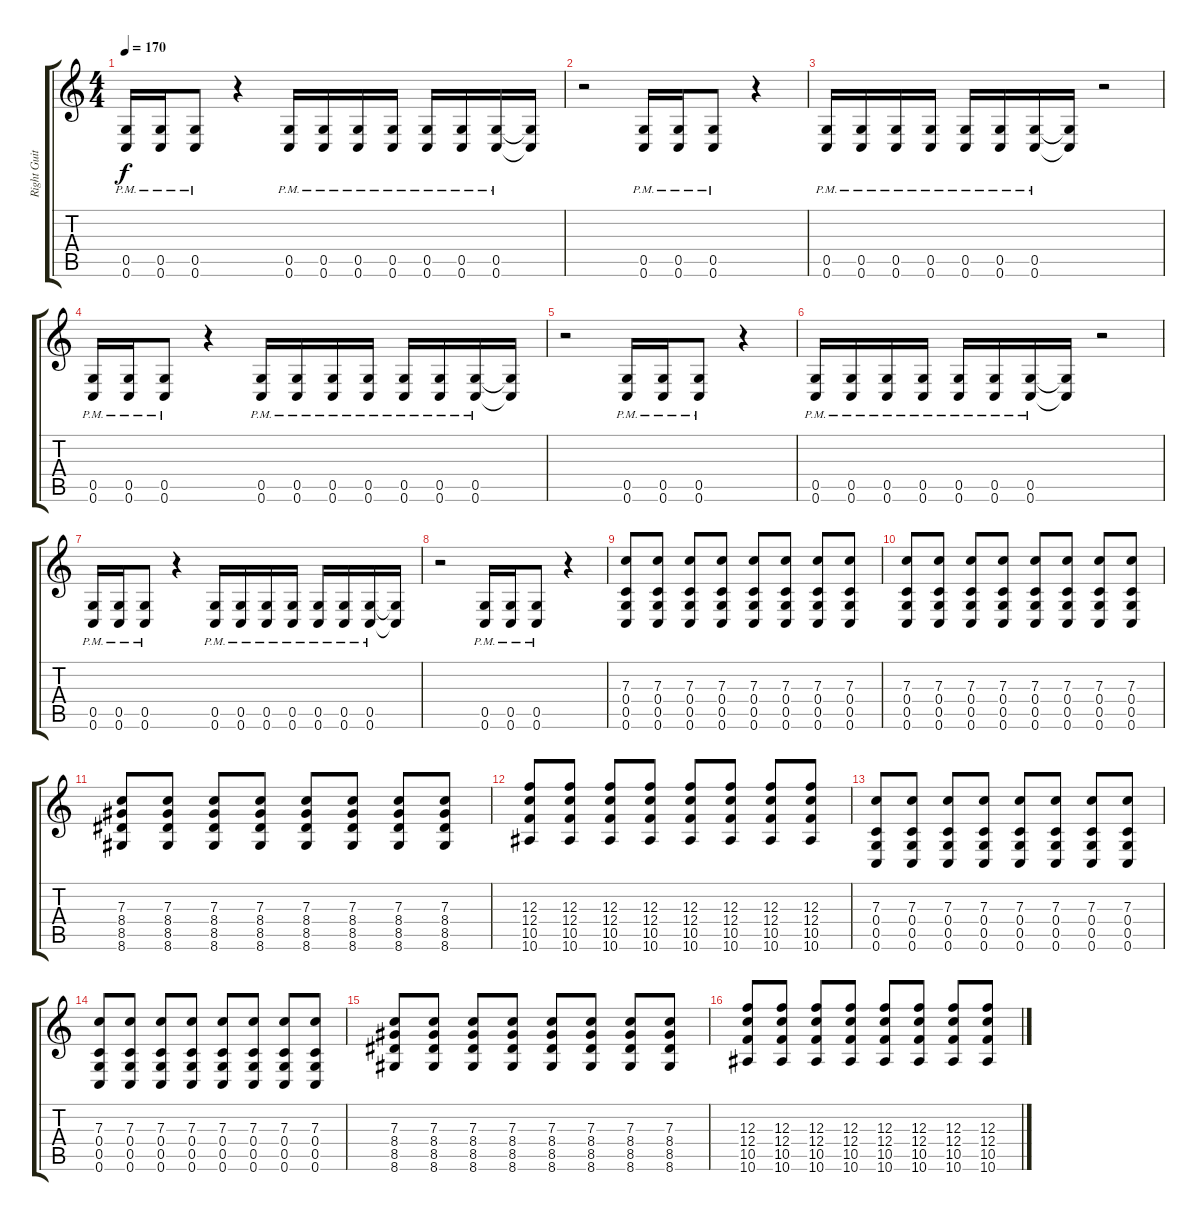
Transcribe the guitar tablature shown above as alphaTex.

\track ("Right Guitar" "Right Guit") {instrument distortionguitar}
\staff {score tabs}
\tuning (D4 A3 F3 C3 G2 C2) {hide}
\ts (4 4)
\tempo 170
\clef g2
\ks c
(0.5{pm} 0.6{pm}).16{dy f} (0.5{pm} 0.6{pm}).16 (0.5{pm} 0.6{pm}).8 r.4 (0.5{pm} 0.6{pm}).16 (0.5{pm} 0.6{pm}).16 (0.5{pm} 0.6{pm}).16 (0.5{pm} 0.6{pm}).16 (0.5{pm} 0.6{pm}).16 (0.5{pm} 0.6{pm}).16 (0.5{pm} 0.6{pm}).16 (0.5{t} 0.6{t}).16 |
r.2 (0.5{pm} 0.6{pm}).16 (0.5{pm} 0.6{pm}).16 (0.5{pm} 0.6{pm}).8 r.4 |
(0.5{pm} 0.6{pm}).16 (0.5{pm} 0.6{pm}).16 (0.5{pm} 0.6{pm}).16 (0.5{pm} 0.6{pm}).16 (0.5{pm} 0.6{pm}).16 (0.5{pm} 0.6{pm}).16 (0.5{pm} 0.6{pm}).16 (0.5{t} 0.6{t}).16 r.2 |
(0.5{pm} 0.6{pm}).16 (0.5{pm} 0.6{pm}).16 (0.5{pm} 0.6{pm}).8 r.4 (0.5{pm} 0.6{pm}).16 (0.5{pm} 0.6{pm}).16 (0.5{pm} 0.6{pm}).16 (0.5{pm} 0.6{pm}).16 (0.5{pm} 0.6{pm}).16 (0.5{pm} 0.6{pm}).16 (0.5{pm} 0.6{pm}).16 (0.5{t} 0.6{t}).16 |
r.2 (0.5{pm} 0.6{pm}).16 (0.5{pm} 0.6{pm}).16 (0.5{pm} 0.6{pm}).8 r.4 |
(0.5{pm} 0.6{pm}).16 (0.5{pm} 0.6{pm}).16 (0.5{pm} 0.6{pm}).16 (0.5{pm} 0.6{pm}).16 (0.5{pm} 0.6{pm}).16 (0.5{pm} 0.6{pm}).16 (0.5{pm} 0.6{pm}).16 (0.5{t} 0.6{t}).16 r.2 |
(0.5{pm} 0.6{pm}).16 (0.5{pm} 0.6{pm}).16 (0.5{pm} 0.6{pm}).8 r.4 (0.5{pm} 0.6{pm}).16 (0.5{pm} 0.6{pm}).16 (0.5{pm} 0.6{pm}).16 (0.5{pm} 0.6{pm}).16 (0.5{pm} 0.6{pm}).16 (0.5{pm} 0.6{pm}).16 (0.5{pm} 0.6{pm}).16 (0.5{t} 0.6{t}).16 |
r.2 (0.5{pm} 0.6{pm}).16 (0.5{pm} 0.6{pm}).16 (0.5{pm} 0.6{pm}).8 r.4 |
(7.3 0.4 0.5 0.6).8 (7.3 0.4 0.5 0.6).8 (7.3 0.4 0.5 0.6).8 (7.3 0.4 0.5 0.6).8 (7.3 0.4 0.5 0.6).8 (7.3 0.4 0.5 0.6).8 (7.3 0.4 0.5 0.6).8 (7.3 0.4 0.5 0.6).8 |
(7.3 0.4 0.5 0.6).8 (7.3 0.4 0.5 0.6).8 (7.3 0.4 0.5 0.6).8 (7.3 0.4 0.5 0.6).8 (7.3 0.4 0.5 0.6).8 (7.3 0.4 0.5 0.6).8 (7.3 0.4 0.5 0.6).8 (7.3 0.4 0.5 0.6).8 |
(7.3 8.4 8.5 8.6).8 (7.3 8.4 8.5 8.6).8 (7.3 8.4 8.5 8.6).8 (7.3 8.4 8.5 8.6).8 (7.3 8.4 8.5 8.6).8 (7.3 8.4 8.5 8.6).8 (7.3 8.4 8.5 8.6).8 (7.3 8.4 8.5 8.6).8 |
(12.3 12.4 10.5 10.6).8 (12.3 12.4 10.5 10.6).8 (12.3 12.4 10.5 10.6).8 (12.3 12.4 10.5 10.6).8 (12.3 12.4 10.5 10.6).8 (12.3 12.4 10.5 10.6).8 (12.3 12.4 10.5 10.6).8 (12.3 12.4 10.5 10.6).8 |
(7.3 0.4 0.5 0.6).8 (7.3 0.4 0.5 0.6).8 (7.3 0.4 0.5 0.6).8 (7.3 0.4 0.5 0.6).8 (7.3 0.4 0.5 0.6).8 (7.3 0.4 0.5 0.6).8 (7.3 0.4 0.5 0.6).8 (7.3 0.4 0.5 0.6).8 |
(7.3 0.4 0.5 0.6).8 (7.3 0.4 0.5 0.6).8 (7.3 0.4 0.5 0.6).8 (7.3 0.4 0.5 0.6).8 (7.3 0.4 0.5 0.6).8 (7.3 0.4 0.5 0.6).8 (7.3 0.4 0.5 0.6).8 (7.3 0.4 0.5 0.6).8 |
(7.3 8.4 8.5 8.6).8 (7.3 8.4 8.5 8.6).8 (7.3 8.4 8.5 8.6).8 (7.3 8.4 8.5 8.6).8 (7.3 8.4 8.5 8.6).8 (7.3 8.4 8.5 8.6).8 (7.3 8.4 8.5 8.6).8 (7.3 8.4 8.5 8.6).8 |
(12.3 12.4 10.5 10.6).8 (12.3 12.4 10.5 10.6).8 (12.3 12.4 10.5 10.6).8 (12.3 12.4 10.5 10.6).8 (12.3 12.4 10.5 10.6).8 (12.3 12.4 10.5 10.6).8 (12.3 12.4 10.5 10.6).8 (12.3 12.4 10.5 10.6).8
